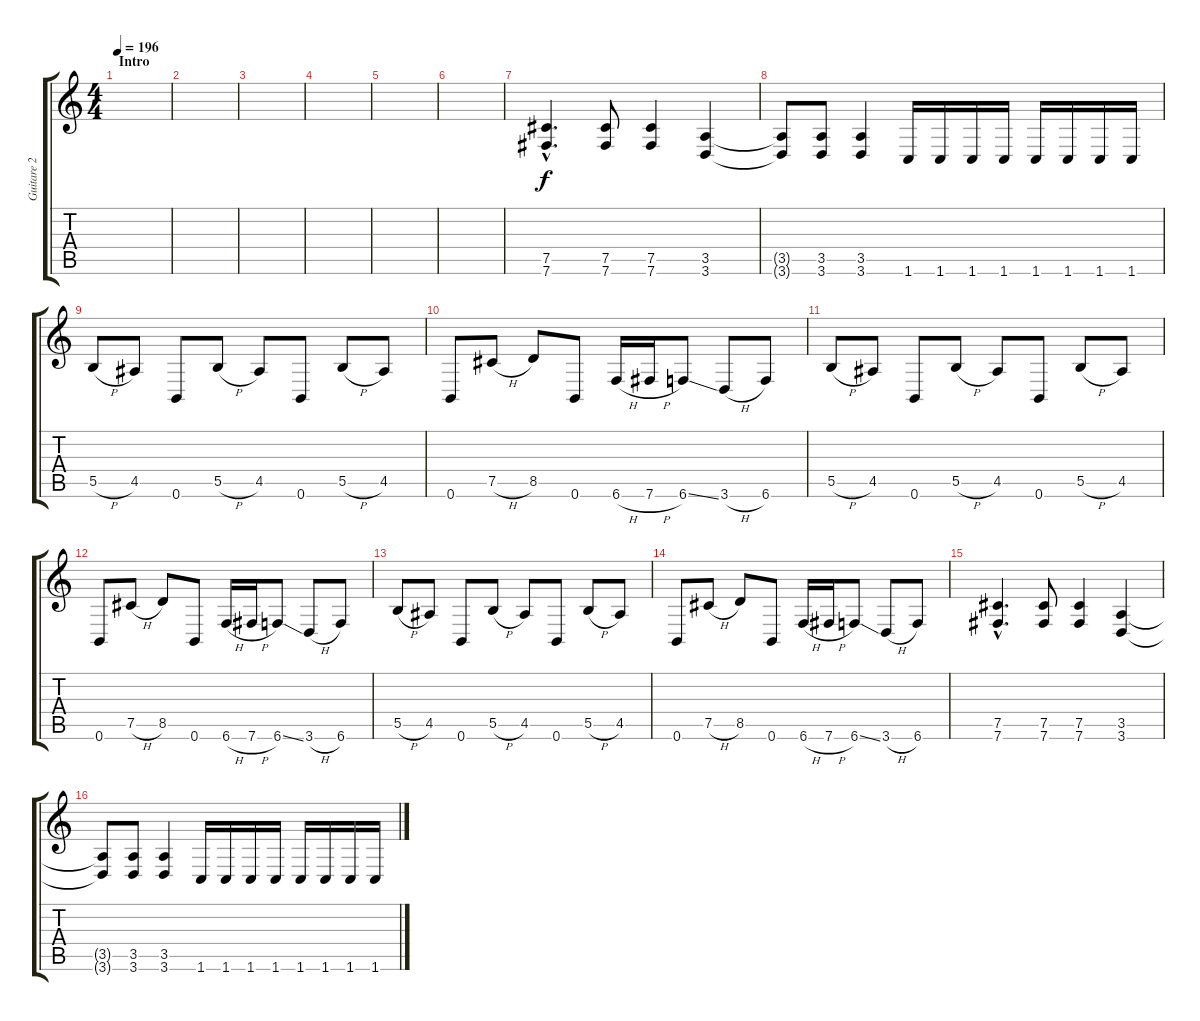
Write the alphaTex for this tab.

\track ("Guitare 2" "Guitare 2") {instrument distortionguitar}
\staff {score tabs}
\tuning (Db4 Ab3 E3 B2 Gb2 B1) {hide}
\ts (4 4)
\section ("" "Intro")
\tempo 196
\clef g2
\ks c
|
|
|
|
|
|
(7.5{hac} 7.6{hac}).4{d} (7.5 7.6).8{dy f} (7.5 7.6).4 (3.5 3.6).4 |
(3.5{t} 3.6{t}).8 (3.5 3.6).8 (3.5 3.6).4 1.6.16 1.6.16 1.6.16 1.6.16 1.6.16 1.6.16 1.6.16 1.6.16 |
5.5{h}.8 4.5.8 0.6.8 5.5{h}.8 4.5.8 0.6.8 5.5{h}.8 4.5.8 |
0.6.8 7.5{h}.8 8.5.8 0.6.8 6.6{h}.16 7.6{h}.16 6.6{ss}.8 3.6{h}.8 6.6.8 |
5.5{h}.8 4.5.8 0.6.8 5.5{h}.8 4.5.8 0.6.8 5.5{h}.8 4.5.8 |
0.6.8 7.5{h}.8 8.5.8 0.6.8 6.6{h}.16 7.6{h}.16 6.6{ss}.8 3.6{h}.8 6.6.8 |
5.5{h}.8 4.5.8 0.6.8 5.5{h}.8 4.5.8 0.6.8 5.5{h}.8 4.5.8 |
0.6.8 7.5{h}.8 8.5.8 0.6.8 6.6{h}.16 7.6{h}.16 6.6{ss}.8 3.6{h}.8 6.6.8 |
(7.5{hac} 7.6{hac}).4{d} (7.5 7.6).8 (7.5 7.6).4 (3.5 3.6).4 |
(3.5{t} 3.6{t}).8 (3.5 3.6).8 (3.5 3.6).4 1.6.16 1.6.16 1.6.16 1.6.16 1.6.16 1.6.16 1.6.16 1.6.16
